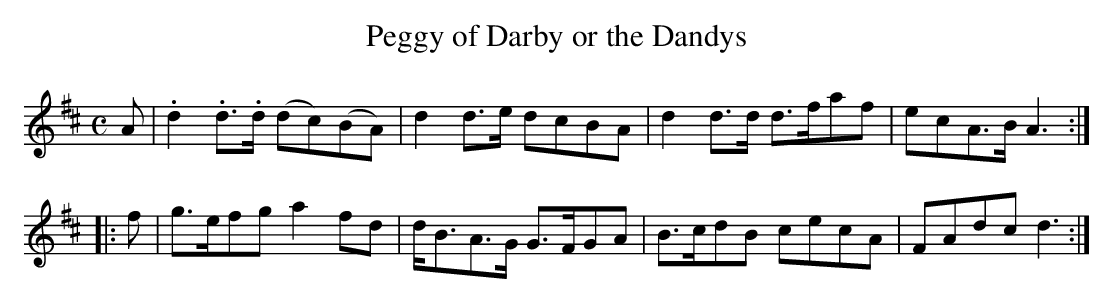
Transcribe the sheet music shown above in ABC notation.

X:1
T:Peggy of Darby or the Dandys
M:C
K:D major
A|\
.d2.d>.d (dc)(BA)| d2d>e dcBA| d2d>d d>faf| ecA>B A3::
f|\
g>efg a2fd| d<BA>G G>FGA| B>cdB cecA| FAdc d3:|
